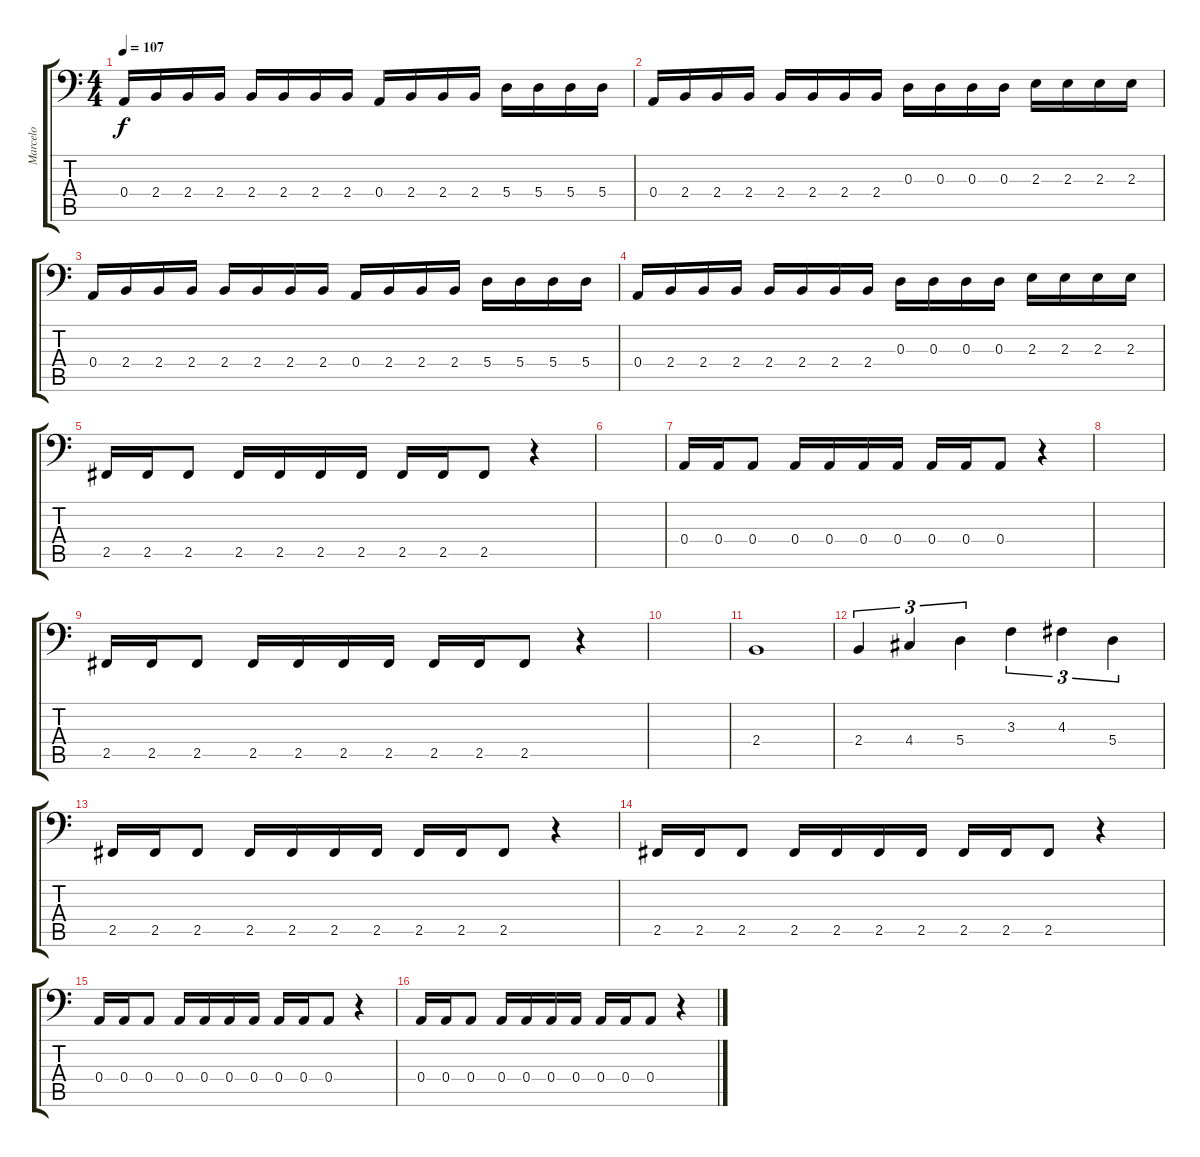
\track ("Marcelo" "Marcelo") {instrument fretlessbass}
\staff {score tabs}
\tuning (C3 G2 D2 A1 E1 B0) {hide}
\ts (4 4)
\tempo 107
\clef f4
\ks c
0.4.16{dy f} 2.4.16 2.4.16 2.4.16 2.4.16 2.4.16 2.4.16 2.4.16 0.4.16 2.4.16 2.4.16 2.4.16 5.4.16 5.4.16 5.4.16 5.4.16 |
0.4.16 2.4.16 2.4.16 2.4.16 2.4.16 2.4.16 2.4.16 2.4.16 0.3.16 0.3.16 0.3.16 0.3.16 2.3.16 2.3.16 2.3.16 2.3.16 |
0.4.16 2.4.16 2.4.16 2.4.16 2.4.16 2.4.16 2.4.16 2.4.16 0.4.16 2.4.16 2.4.16 2.4.16 5.4.16 5.4.16 5.4.16 5.4.16 |
0.4.16 2.4.16 2.4.16 2.4.16 2.4.16 2.4.16 2.4.16 2.4.16 0.3.16 0.3.16 0.3.16 0.3.16 2.3.16 2.3.16 2.3.16 2.3.16 |
2.5.16 2.5.16 2.5.8 2.5.16 2.5.16 2.5.16 2.5.16 2.5.16 2.5.16 2.5.8 r.4 |
|
0.4.16 0.4.16 0.4.8 0.4.16 0.4.16 0.4.16 0.4.16 0.4.16 0.4.16 0.4.8 r.4 |
|
2.5.16 2.5.16 2.5.8 2.5.16 2.5.16 2.5.16 2.5.16 2.5.16 2.5.16 2.5.8 r.4 |
|
2.4.1 |
2.4.4{tu (3 2)} 4.4.4{tu (3 2)} 5.4.4{tu (3 2)} 3.3.4{tu (3 2)} 4.3.4{tu (3 2)} 5.4.4{tu (3 2)} |
2.5.16 2.5.16 2.5.8 2.5.16 2.5.16 2.5.16 2.5.16 2.5.16 2.5.16 2.5.8 r.4 |
2.5.16 2.5.16 2.5.8 2.5.16 2.5.16 2.5.16 2.5.16 2.5.16 2.5.16 2.5.8 r.4 |
0.4.16 0.4.16 0.4.8 0.4.16 0.4.16 0.4.16 0.4.16 0.4.16 0.4.16 0.4.8 r.4 |
0.4.16 0.4.16 0.4.8 0.4.16 0.4.16 0.4.16 0.4.16 0.4.16 0.4.16 0.4.8 r.4
